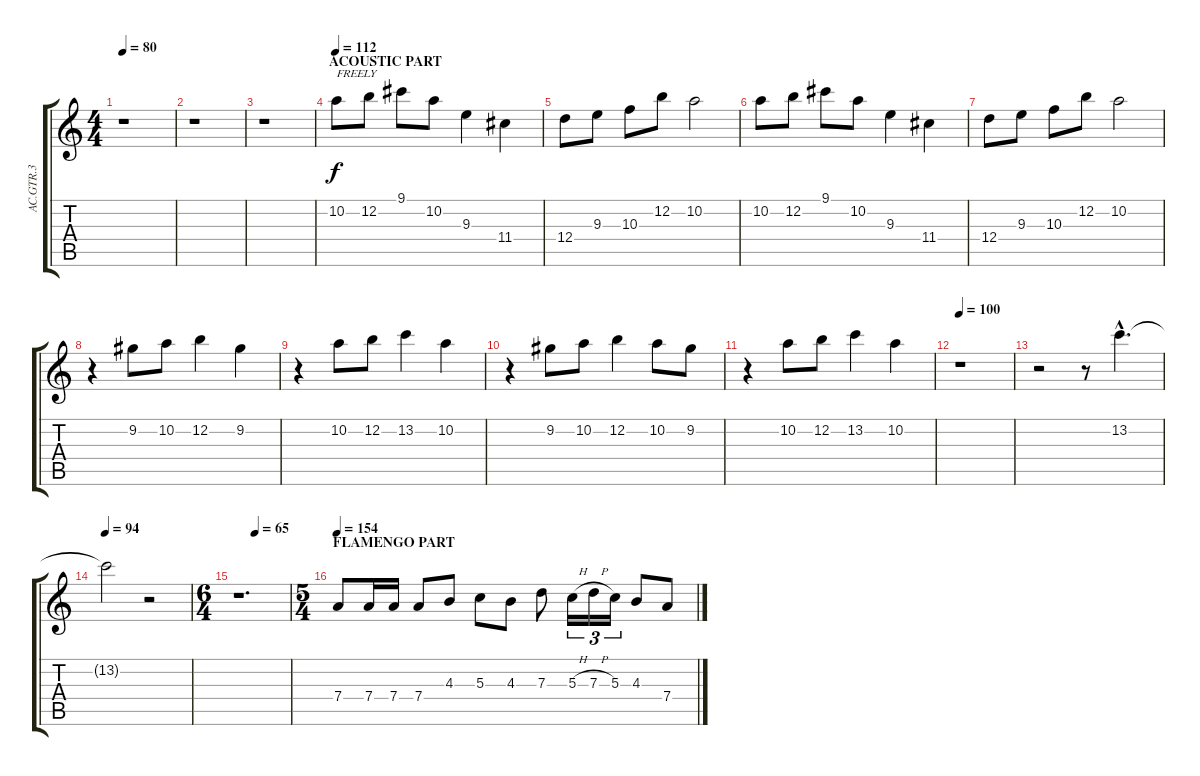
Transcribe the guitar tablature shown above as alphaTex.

\track ("AC.GTR.3" "AC.GTR.3") {instrument acousticguitarnylon}
\staff {score tabs}
\tuning (E4 B3 G3 D3 A2 E2) {hide}
\ts (4 4)
\tempo 80
\clef g2
\ks c
r.1{dy f} |
r.1 |
r.1 |
\section ("" "ACOUSTIC PART")
\tempo 112
10.2.8{txt "FREELY"} 12.2.8 9.1.8 10.2.8 9.3.4 11.4.4 |
12.4.8 9.3.8 10.3.8 12.2.8 10.2.2 |
10.2.8 12.2.8 9.1.8 10.2.8 9.3.4 11.4.4 |
12.4.8 9.3.8 10.3.8 12.2.8 10.2.2 |
r.4 9.2.8 10.2.8 12.2.4 9.2.4 |
r.4 10.2.8 12.2.8 13.2.4 10.2.4 |
r.4 9.2.8 10.2.8 12.2.4 10.2.8 9.2.8 |
r.4 10.2.8 12.2.8 13.2.4 10.2.4 |
\tempo 100
r.1 |
r.2 r.8 13.2{hac}.4{d} |
\tempo 94
13.2{t}.2 r.2 |
\ts (6 4)
\tempo (65 0.3333333333333333)
r.1{d} |
\ts (5 4)
\section ("" "FLAMENGO PART")
\tempo 154
7.4.8 7.4.16 7.4.16 7.4.8 4.3.8 5.3.8 4.3.8 7.3.8 5.3{h}.16{tu (3 2)} 7.3{h}.16{tu (3 2)} 5.3.16{tu (3 2)} 4.3.8 7.4.8
